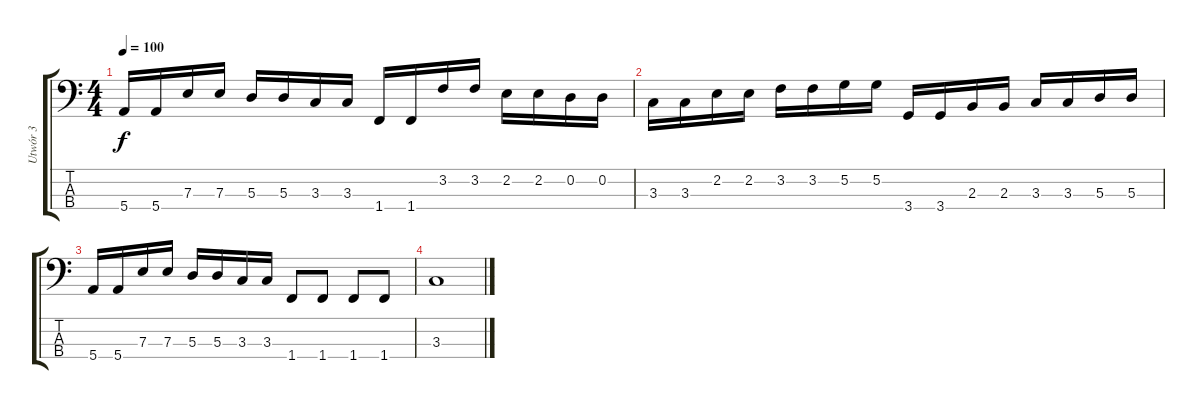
\track ("Utwór 3" "Utwór 3") {instrument electricbasspick}
\staff {score tabs}
\tuning (G2 D2 A1 E1) {hide}
\ts (4 4)
\tempo 100
\clef f4
\ks c
5.4.16{dy f} 5.4.16 7.3.16 7.3.16 5.3.16 5.3.16 3.3.16 3.3.16 1.4.16 1.4.16 3.2.16 3.2.16 2.2.16 2.2.16 0.2.16 0.2.16 |
3.3.16 3.3.16 2.2.16 2.2.16 3.2.16 3.2.16 5.2.16 5.2.16 3.4.16 3.4.16 2.3.16 2.3.16 3.3.16 3.3.16 5.3.16 5.3.16 |
5.4.16 5.4.16 7.3.16 7.3.16 5.3.16 5.3.16 3.3.16 3.3.16 1.4.8 1.4.8 1.4.8 1.4.8 |
3.3.1
